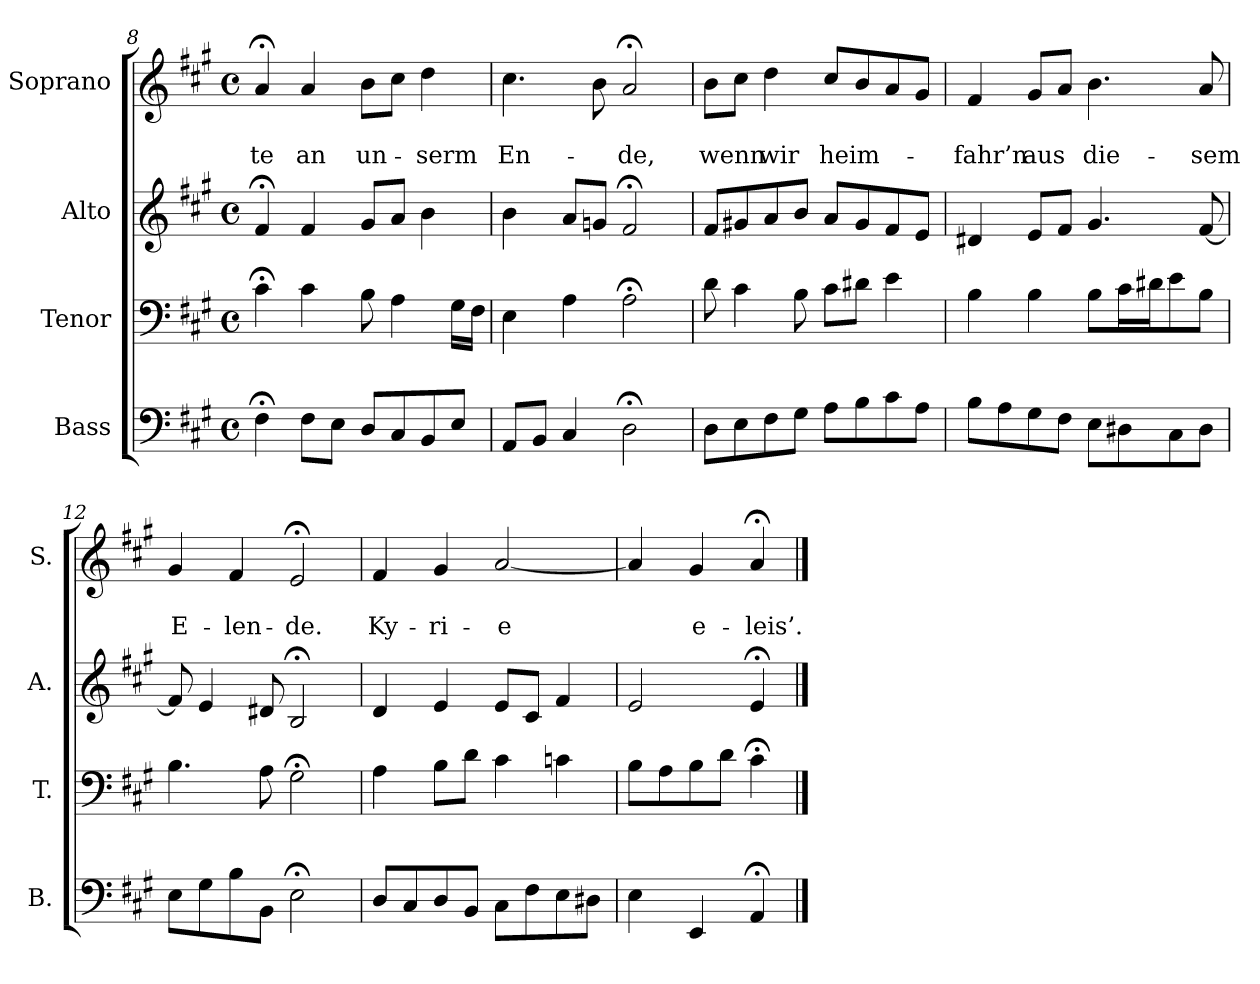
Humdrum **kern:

**kern	**kern	**kern	**kern	**text	**text
*part4	*part3	*part2	*part1	*part1	*part1
*staff4	*staff3	*staff2	*staff1	*staff1	*staff1
*I"Bass	*I"Tenor	*I"Alto	*I"Soprano	*	*
*I'B.	*I'T.	*I'A.	*I'S.	*	*
*clefF4	*clefF4	*clefG2	*clefG2	*	*
*k[f#c#g#]	*k[f#c#g#]	*k[f#c#g#]	*k[f#c#g#]	*	*
*A:	*A:	*A:	*A:	*	*
*M4/4	*M4/4	*M4/4	*M4/4	*	*
*met(c)	*met(c)	*met(c)	*met(c)	*	*
=8	=8	=8	=8	=8	=8
4F#;<\	4c#;<\	4f#;</	4a;</	.	-te
8F#\L	4c#\	4f#/	4a/	.	an
8E\J	.	.	.	.	.
8D/L	8B\	8g#/L	8b\L	.	un-
8C#/	4A\	8a/J	8cc#\J	.	.
8BB/	.	4b\	4dd\	.	-serm
8E/J	16G#\LL	.	.	.	.
.	16F#\JJ	.	.	.	.
=9	=9	=9	=9	=9	=9
8AA/L	4E\	4b\	4.cc#\	.	En-
8BB/J	.	.	.	.	.
4C#/	4A\	8a/L	.	.	.
.	.	8gn/J	8b\	.	.
2D;<\	2A;<\	2f#;</	2a;</	.	-de,
!!LO:PB:g=z
=10	=10	=10	=10	=10	=10
8D\L	8d\	8f#/L	8b\L	.	wenn
8E\	4c#\	8g#X/	8cc#\J	.	.
8F#\	.	8a/	4dd\	.	wir
8G#\J	8B\	8b/J	.	.	.
8A\L	8c#\L	8a/L	8cc#/L	.	heim-
8B\	8d#X\J	8g#/	8b/	.	.
8c#\	4e\	8f#/	8a/	.	.
8A\J	.	8e/J	8g#/J	.	.
=11	=11	=11	=11	=11	=11
8B\L	4B\	4d#X/	4f#/	.	-fahr’n
8A\	.	.	.	.	.
8G#\	4B\	8e/L	8g#/L	.	aus
8F#\J	.	8f#/J	8a/J	.	.
8E\L	8B\L	4.g#/	4.b\	.	die-
8D#X\	16c#\L	.	.	.	.
.	16d#X\J	.	.	.	.
8C#\	8e\	.	.	.	.
8D#\J	8B\J	[8f#/	8a/	.	-sem
=12	=12	=12	=12	=12	=12
8E\L	4.B\	8f#/]	4g#/	.	E-
8G#\	.	4e/	.	.	.
8B\	.	.	4f#/	.	-len-
8BB\J	8A\	8d#X/	.	.	.
2E;<\	2G#;<\	2B;</	2e;</	.	-de.
=13	=13	=13	=13	=13	=13
8D/L	4A\	4d/	4f#/	.	Ky-
8C#/	.	.	.	.	.
8D/	8B\L	4e/	4g#/	.	-ri-
8BB/J	8d\J	.	.	.	.
8C#\L	4c#\	8e/L	[2a/	.	-e
8F#\	.	8c#/J	.	.	.
8E\	4cn\	4f#/	.	.	.
8D#X\J	.	.	.	.	.
=14	=14	=14	=14	=14	=14
4E\	8B\L	2e/	4a/]	.	.
.	8A\	.	.	.	.
4EE/	8B\	.	4g#/	.	e-
.	8d\J	.	.	.	.
4AA;</	4c#;<\	4e;</	4a;</	.	-leis’.
==	==	==	==	==	==
*-	*-	*-	*-	*-	*-
